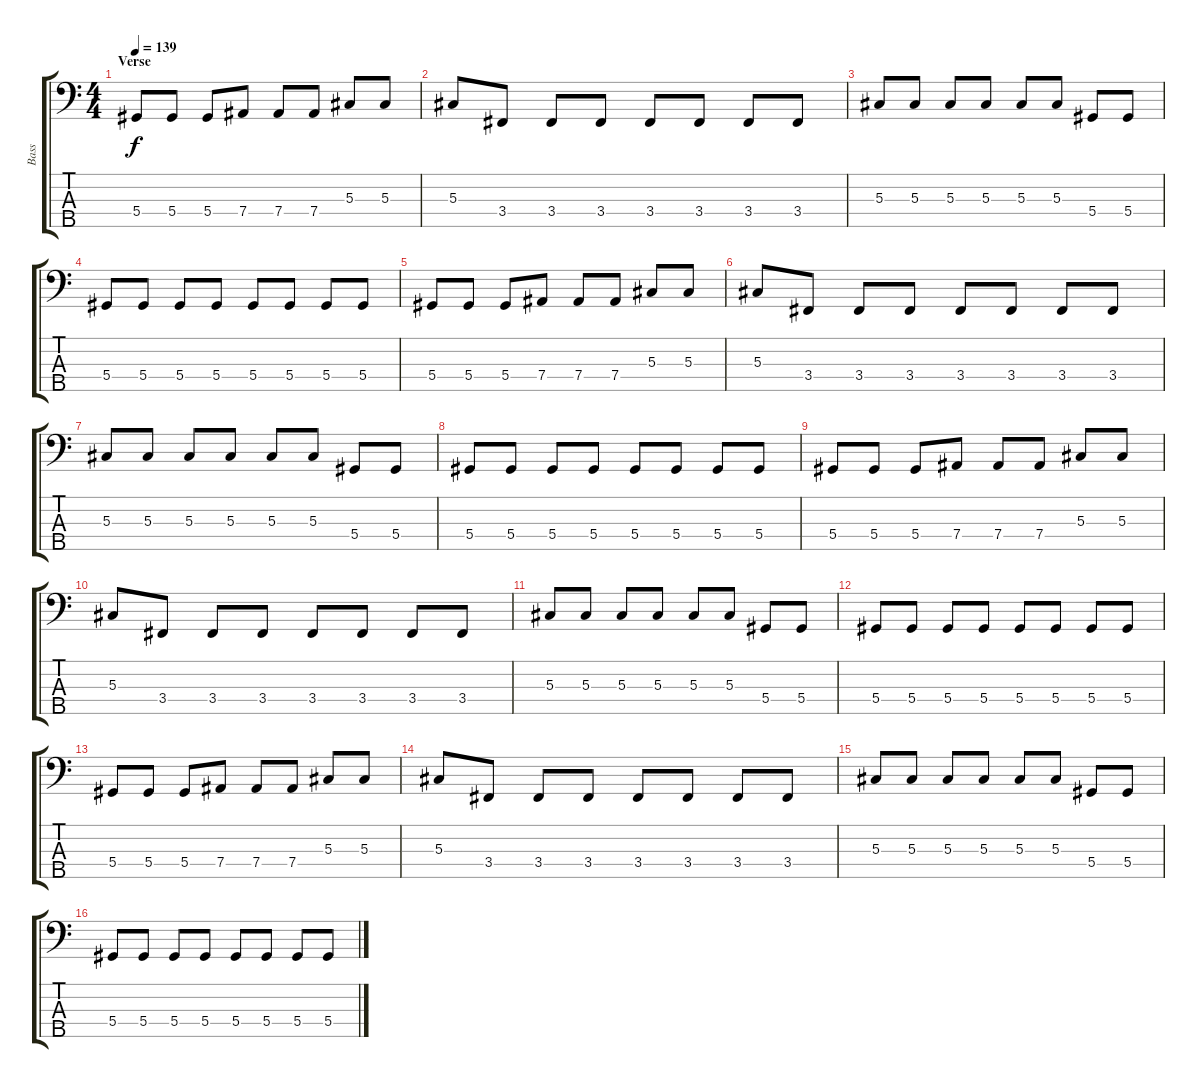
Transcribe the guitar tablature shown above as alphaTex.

\track ("Bass" "Bass") {instrument electricbassfinger}
\staff {score tabs}
\tuning (Gb2 Db2 Ab1 Eb1 Bb0) {hide}
\ts (4 4)
\section ("" "Verse")
\tempo 139
\clef f4
\ks c
5.4.8{dy f} 5.4.8 5.4.8 7.4.8 7.4.8 7.4.8 5.3.8 5.3.8 |
5.3.8 3.4.8 3.4.8 3.4.8 3.4.8 3.4.8 3.4.8 3.4.8 |
5.3.8 5.3.8 5.3.8 5.3.8 5.3.8 5.3.8 5.4.8 5.4.8 |
5.4.8 5.4.8 5.4.8 5.4.8 5.4.8 5.4.8 5.4.8 5.4.8 |
5.4.8 5.4.8 5.4.8 7.4.8 7.4.8 7.4.8 5.3.8 5.3.8 |
5.3.8 3.4.8 3.4.8 3.4.8 3.4.8 3.4.8 3.4.8 3.4.8 |
5.3.8 5.3.8 5.3.8 5.3.8 5.3.8 5.3.8 5.4.8 5.4.8 |
5.4.8 5.4.8 5.4.8 5.4.8 5.4.8 5.4.8 5.4.8 5.4.8 |
5.4.8 5.4.8 5.4.8 7.4.8 7.4.8 7.4.8 5.3.8 5.3.8 |
5.3.8 3.4.8 3.4.8 3.4.8 3.4.8 3.4.8 3.4.8 3.4.8 |
5.3.8 5.3.8 5.3.8 5.3.8 5.3.8 5.3.8 5.4.8 5.4.8 |
5.4.8 5.4.8 5.4.8 5.4.8 5.4.8 5.4.8 5.4.8 5.4.8 |
5.4.8 5.4.8 5.4.8 7.4.8 7.4.8 7.4.8 5.3.8 5.3.8 |
5.3.8 3.4.8 3.4.8 3.4.8 3.4.8 3.4.8 3.4.8 3.4.8 |
5.3.8 5.3.8 5.3.8 5.3.8 5.3.8 5.3.8 5.4.8 5.4.8 |
5.4.8 5.4.8 5.4.8 5.4.8 5.4.8 5.4.8 5.4.8 5.4.8
